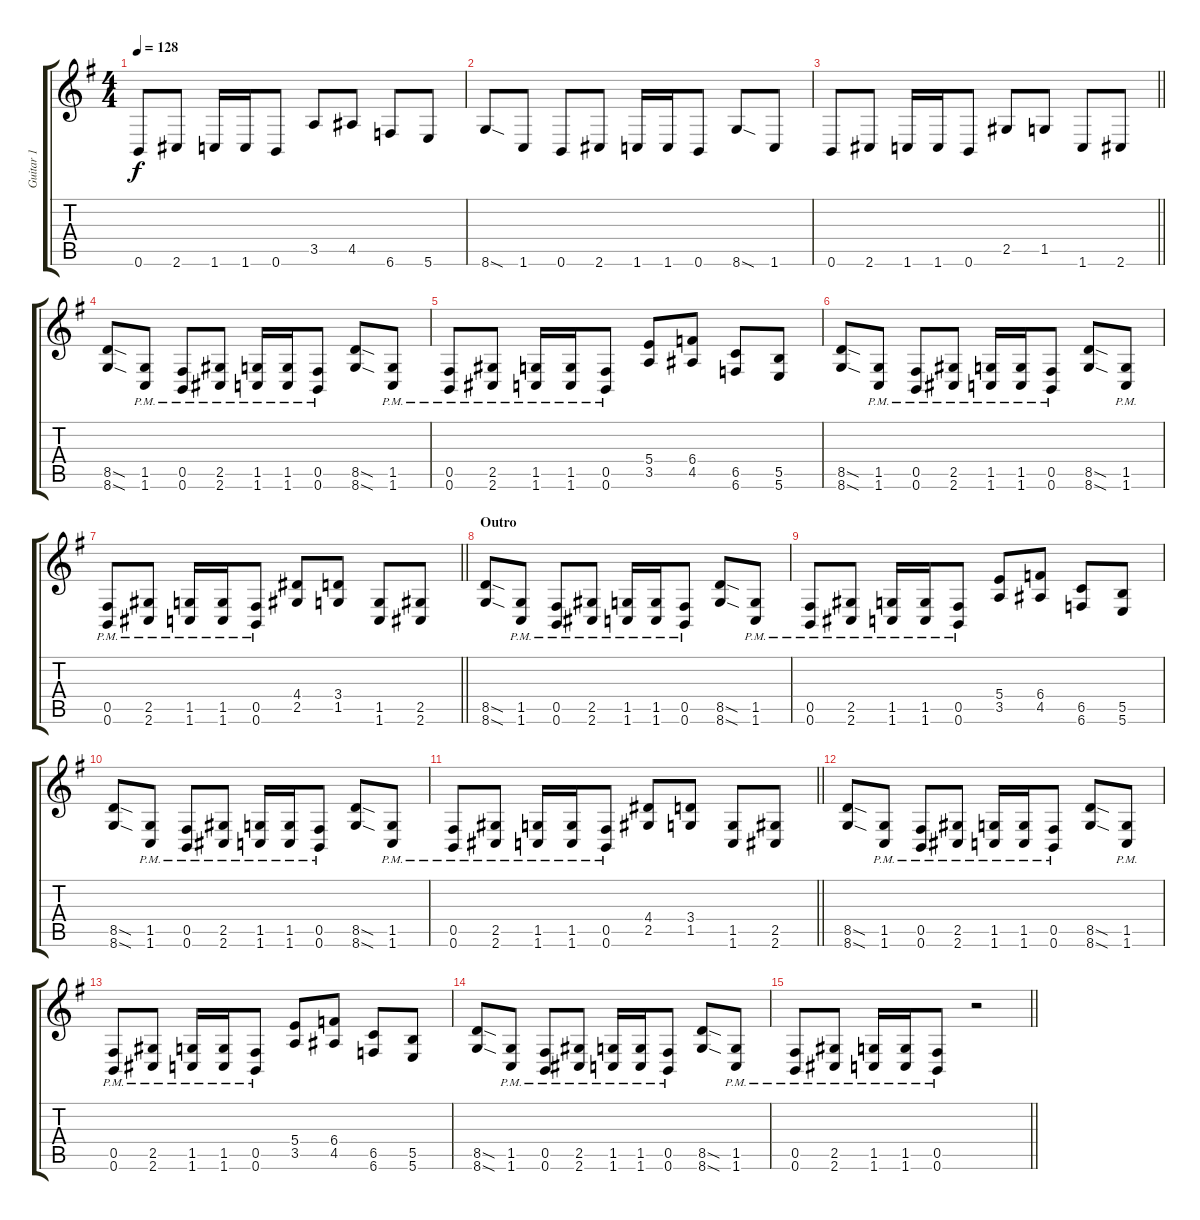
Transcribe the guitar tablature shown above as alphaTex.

\track ("Guitar 1" "Guitar 1") {instrument distortionguitar}
\staff {score tabs}
\tuning (Db4 Ab3 E3 B2 Gb2 B1) {hide}
\ts (4 4)
\tempo 128
\clef g2
\ks g
0.6.8{dy f} 2.6.8 1.6.16 1.6.16 0.6.8 3.5.8 4.5.8 6.6.8 5.6.8 |
8.6{sod}.8 1.6.8 0.6.8 2.6.8 1.6.16 1.6.16 0.6.8 8.6{sod}.8 1.6.8 |
\barLineRight lightlight
0.6.8 2.6.8 1.6.16 1.6.16 0.6.8 2.5.8 1.5.8 1.6.8 2.6.8 |
(8.5{sod} 8.6{sod}).8 (1.5{pm} 1.6{pm}).8 (0.5{pm} 0.6{pm}).8 (2.5{pm} 2.6{pm}).8 (1.5{pm} 1.6{pm}).16 (1.5{pm} 1.6{pm}).16 (0.5{pm} 0.6{pm}).8 (8.5{sod} 8.6{sod}).8 (1.5{pm} 1.6{pm}).8 |
(0.5{pm} 0.6{pm}).8 (2.5{pm} 2.6{pm}).8 (1.5{pm} 1.6{pm}).16 (1.5{pm} 1.6{pm}).16 (0.5{pm} 0.6{pm}).8 (5.4 3.5).8 (6.4 4.5).8 (6.5 6.6).8 (5.5 5.6).8 |
(8.5{sod} 8.6{sod}).8 (1.5{pm} 1.6{pm}).8 (0.5{pm} 0.6{pm}).8 (2.5{pm} 2.6{pm}).8 (1.5{pm} 1.6{pm}).16 (1.5{pm} 1.6{pm}).16 (0.5{pm} 0.6{pm}).8 (8.5{sod} 8.6{sod}).8 (1.5{pm} 1.6{pm}).8 |
\barLineRight lightlight
(0.5{pm} 0.6{pm}).8 (2.5{pm} 2.6{pm}).8 (1.5{pm} 1.6{pm}).16 (1.5{pm} 1.6{pm}).16 (0.5{pm} 0.6{pm}).8 (4.4 2.5).8 (3.4 1.5).8 (1.5 1.6).8 (2.5 2.6).8 |
\section ("" "Outro")
(8.5{sod} 8.6{sod}).8 (1.5{pm} 1.6{pm}).8 (0.5{pm} 0.6{pm}).8 (2.5{pm} 2.6{pm}).8 (1.5{pm} 1.6{pm}).16 (1.5{pm} 1.6{pm}).16 (0.5{pm} 0.6{pm}).8 (8.5{sod} 8.6{sod}).8 (1.5{pm} 1.6{pm}).8 |
(0.5{pm} 0.6{pm}).8 (2.5{pm} 2.6{pm}).8 (1.5{pm} 1.6{pm}).16 (1.5{pm} 1.6{pm}).16 (0.5{pm} 0.6{pm}).8 (5.4 3.5).8 (6.4 4.5).8 (6.5 6.6).8 (5.5 5.6).8 |
(8.5{sod} 8.6{sod}).8 (1.5{pm} 1.6{pm}).8 (0.5{pm} 0.6{pm}).8 (2.5{pm} 2.6{pm}).8 (1.5{pm} 1.6{pm}).16 (1.5{pm} 1.6{pm}).16 (0.5{pm} 0.6{pm}).8 (8.5{sod} 8.6{sod}).8 (1.5{pm} 1.6{pm}).8 |
\barLineRight lightlight
(0.5{pm} 0.6{pm}).8 (2.5{pm} 2.6{pm}).8 (1.5{pm} 1.6{pm}).16 (1.5{pm} 1.6{pm}).16 (0.5{pm} 0.6{pm}).8 (4.4 2.5).8 (3.4 1.5).8 (1.5 1.6).8 (2.5 2.6).8 |
(8.5{sod} 8.6{sod}).8 (1.5{pm} 1.6{pm}).8 (0.5{pm} 0.6{pm}).8 (2.5{pm} 2.6{pm}).8 (1.5{pm} 1.6{pm}).16 (1.5{pm} 1.6{pm}).16 (0.5{pm} 0.6{pm}).8 (8.5{sod} 8.6{sod}).8 (1.5{pm} 1.6{pm}).8 |
(0.5{pm} 0.6{pm}).8 (2.5{pm} 2.6{pm}).8 (1.5{pm} 1.6{pm}).16 (1.5{pm} 1.6{pm}).16 (0.5{pm} 0.6{pm}).8 (5.4 3.5).8 (6.4 4.5).8 (6.5 6.6).8 (5.5 5.6).8 |
(8.5{sod} 8.6{sod}).8 (1.5{pm} 1.6{pm}).8 (0.5{pm} 0.6{pm}).8 (2.5{pm} 2.6{pm}).8 (1.5{pm} 1.6{pm}).16 (1.5{pm} 1.6{pm}).16 (0.5{pm} 0.6{pm}).8 (8.5{sod} 8.6{sod}).8 (1.5{pm} 1.6{pm}).8 |
\barLineRight lightlight
(0.5{pm} 0.6{pm}).8 (2.5{pm} 2.6{pm}).8 (1.5{pm} 1.6{pm}).16 (1.5{pm} 1.6{pm}).16 (0.5{pm} 0.6{pm}).8 r.2
